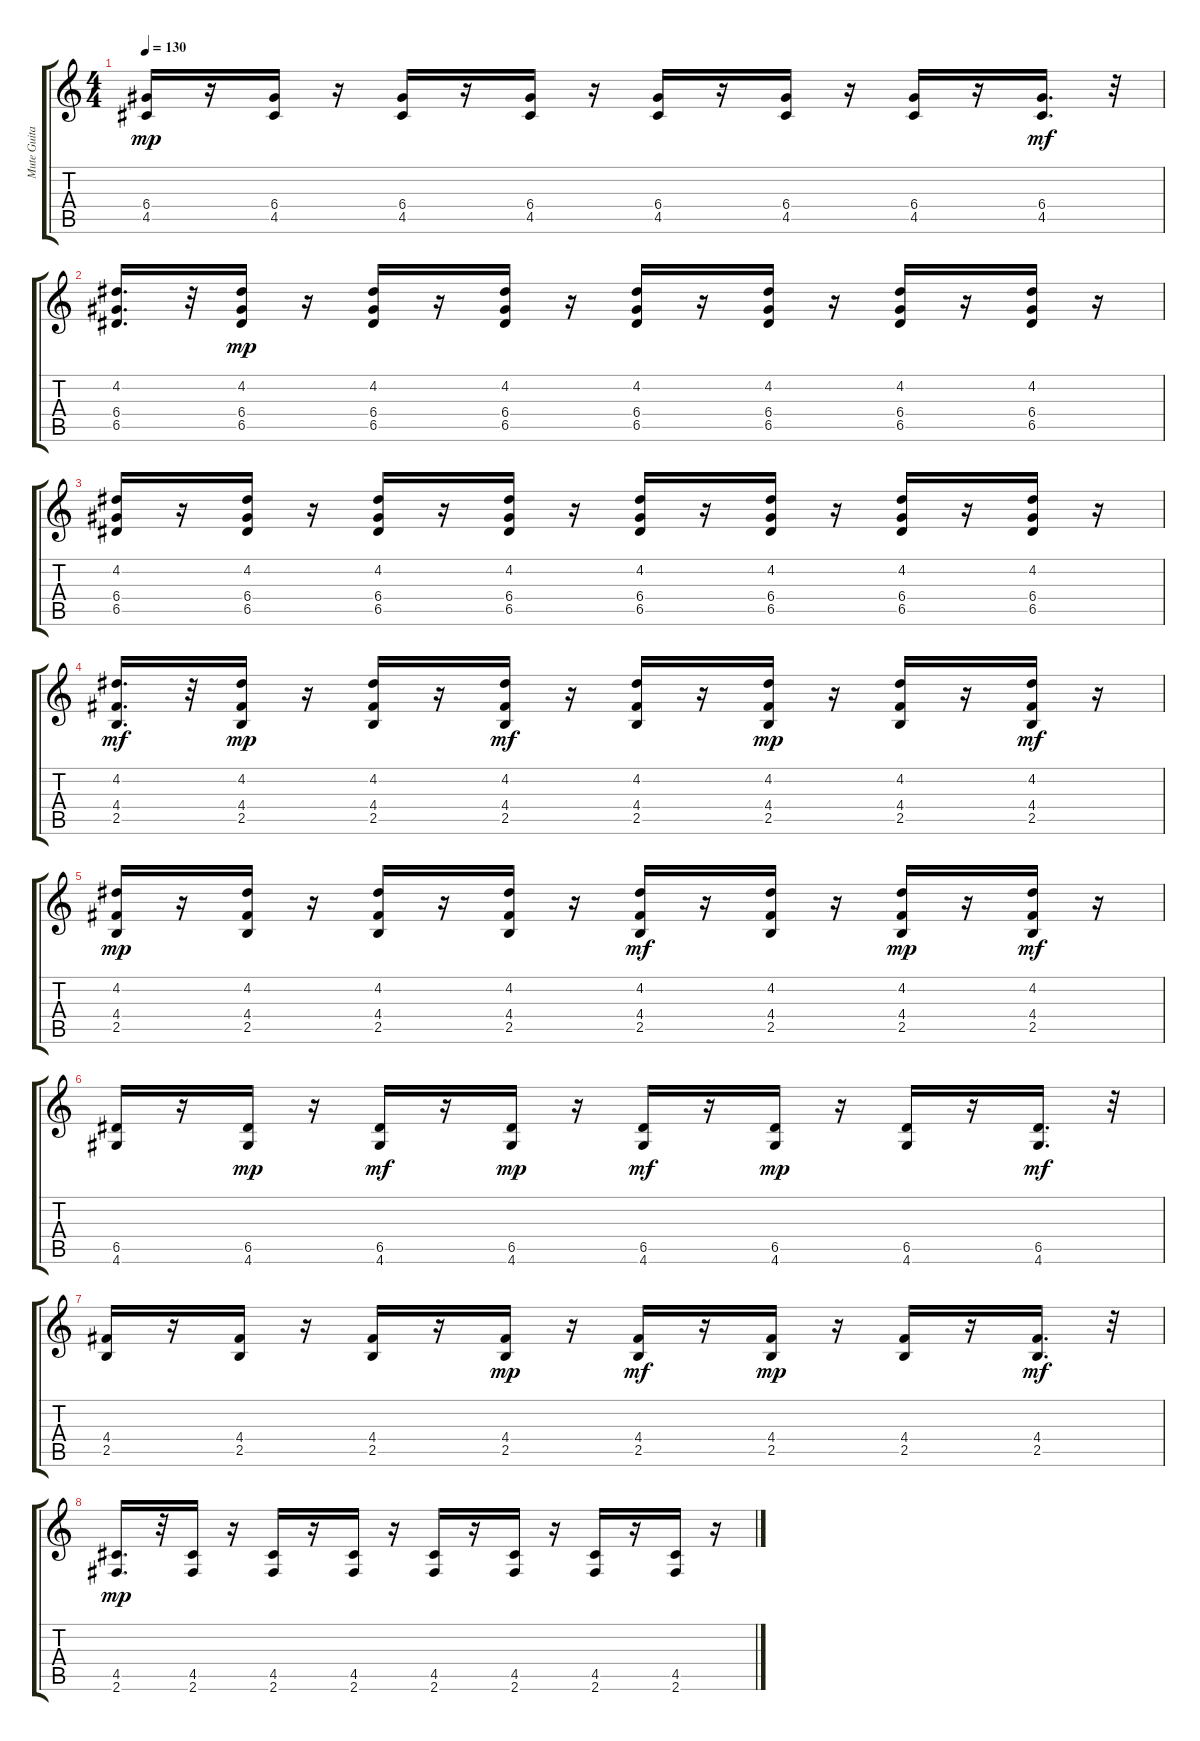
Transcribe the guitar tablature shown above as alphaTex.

\track ("Mute Guitar" "Mute Guita") {instrument electricguitarmuted}
\staff {score tabs}
\tuning (E4 B3 G3 D3 A2 E2) {hide}
\ts (4 4)
\tempo 130
\clef g2
\ks c
(6.4 4.5).16{dy mp} r.16 (6.4 4.5).16 r.16 (6.4 4.5).16 r.16 (6.4 4.5).16 r.16 (6.4 4.5).16 r.16 (6.4 4.5).16 r.16 (6.4 4.5).16 r.16 (6.4 4.5).16{d dy mf} r.32 |
(4.2 6.4 6.5).16{d} r.32 (4.2 6.4 6.5).16{dy mp} r.16 (4.2 6.4 6.5).16 r.16 (4.2 6.4 6.5).16 r.16 (4.2 6.4 6.5).16 r.16 (4.2 6.4 6.5).16 r.16 (4.2 6.4 6.5).16 r.16 (4.2 6.4 6.5).16 r.16 |
(4.2 6.4 6.5).16 r.16 (4.2 6.4 6.5).16 r.16 (4.2 6.4 6.5).16 r.16 (4.2 6.4 6.5).16 r.16 (4.2 6.4 6.5).16 r.16 (4.2 6.4 6.5).16 r.16 (4.2 6.4 6.5).16 r.16 (4.2 6.4 6.5).16 r.16 |
(4.2 4.4 2.5).16{d dy mf} r.32 (4.2 4.4 2.5).16{dy mp} r.16 (4.2 4.4 2.5).16 r.16 (4.2 4.4 2.5).16{dy mf} r.16 (4.2 4.4 2.5).16 r.16 (4.2 4.4 2.5).16{dy mp} r.16 (4.2 4.4 2.5).16 r.16 (4.2 4.4 2.5).16{dy mf} r.16 |
(4.2 4.4 2.5).16{dy mp} r.16 (4.2 4.4 2.5).16 r.16 (4.2 4.4 2.5).16 r.16 (4.2 4.4 2.5).16 r.16 (4.2 4.4 2.5).16{dy mf} r.16 (4.2 4.4 2.5).16 r.16 (4.2 4.4 2.5).16{dy mp} r.16 (4.2 4.4 2.5).16{dy mf} r.16 |
(6.5 4.6).16 r.16 (6.5 4.6).16{dy mp} r.16 (6.5 4.6).16{dy mf} r.16 (6.5 4.6).16{dy mp} r.16 (6.5 4.6).16{dy mf} r.16 (6.5 4.6).16{dy mp} r.16 (6.5 4.6).16 r.16 (6.5 4.6).16{d dy mf} r.32 |
(4.4 2.5).16 r.16 (4.4 2.5).16 r.16 (4.4 2.5).16 r.16 (4.4 2.5).16{dy mp} r.16 (4.4 2.5).16{dy mf} r.16 (4.4 2.5).16{dy mp} r.16 (4.4 2.5).16 r.16 (4.4 2.5).16{d dy mf} r.32 |
(4.5 2.6).16{d dy mp} r.32 (4.5 2.6).16 r.16 (4.5 2.6).16 r.16 (4.5 2.6).16 r.16 (4.5 2.6).16 r.16 (4.5 2.6).16 r.16 (4.5 2.6).16 r.16 (4.5 2.6).16 r.16
